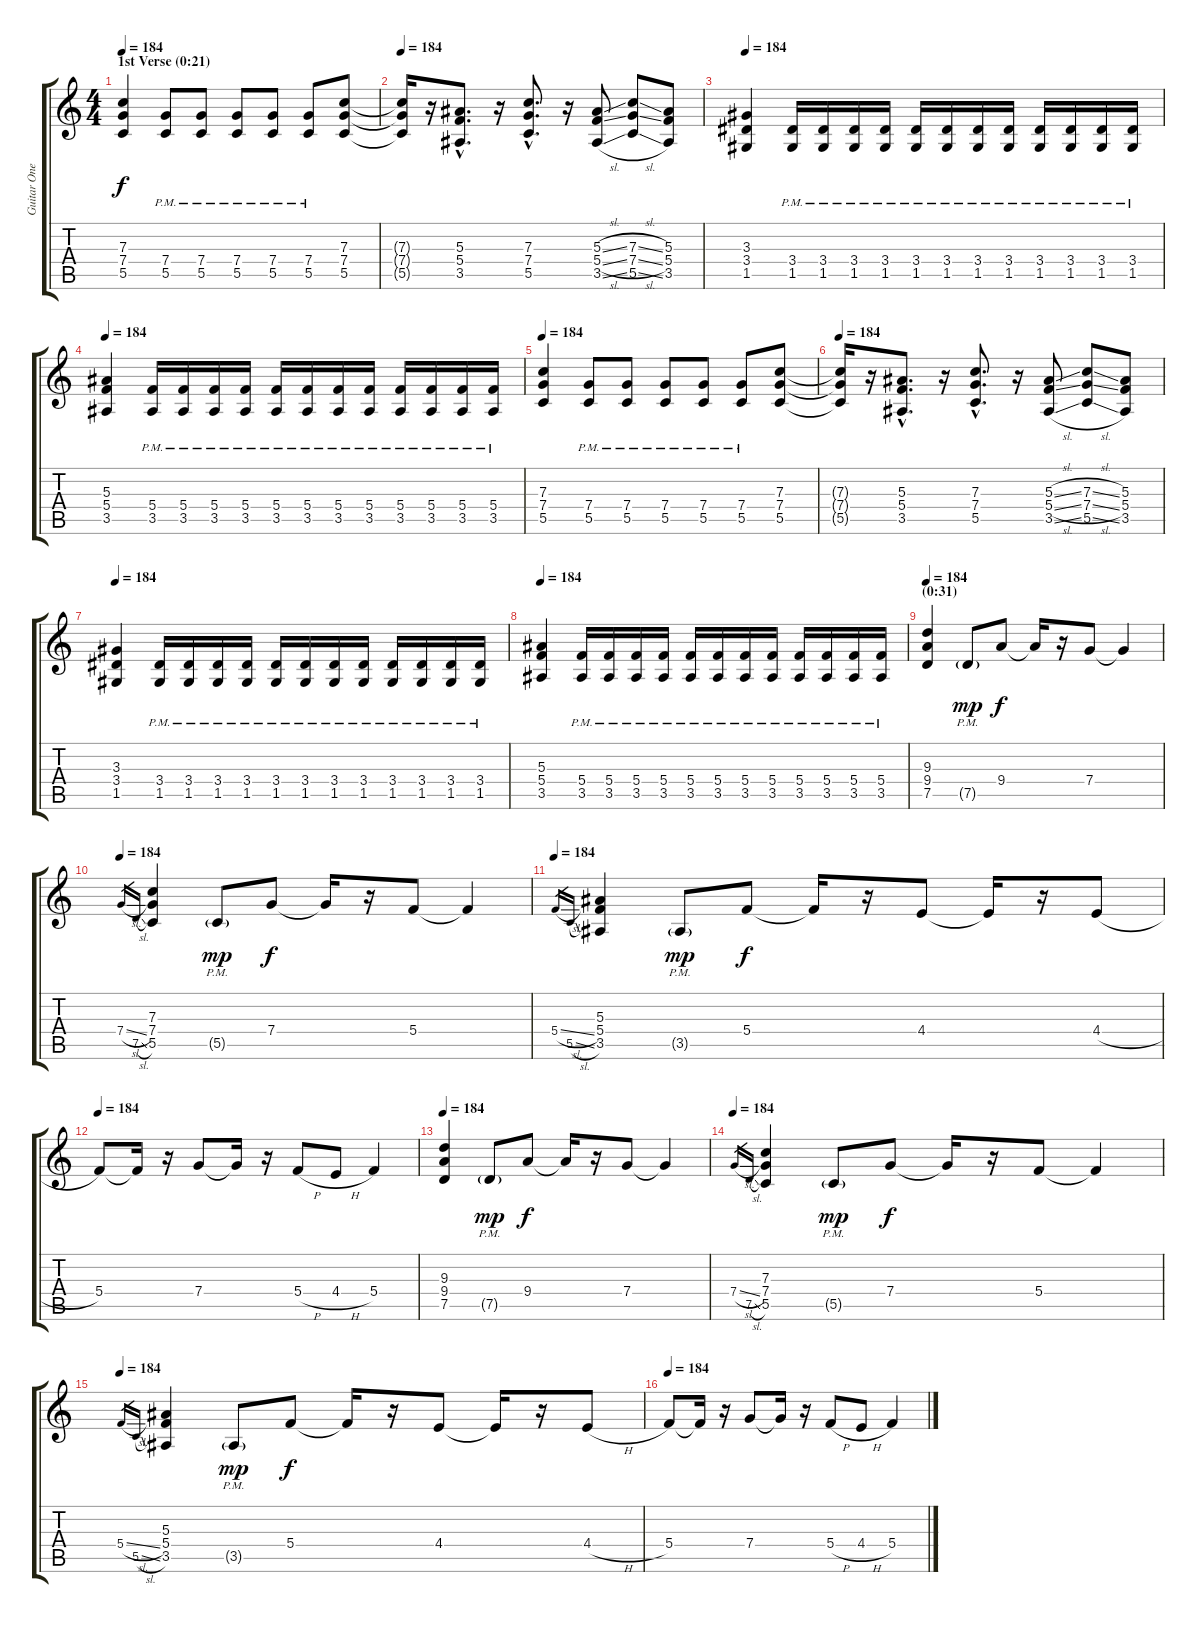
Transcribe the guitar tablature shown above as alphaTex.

\track ("Guitar One" "Guitar One") {instrument distortionguitar}
\staff {score tabs}
\tuning (D4 A3 F3 C3 G2 C2) {hide}
\ts (4 4)
\section ("" "1st Verse (0:21)")
\tempo 184
\clef g2
\ks c
(7.3 7.4 5.5).4{dy f} (7.4{pm} 5.5{pm}).8 (7.4{pm} 5.5{pm}).8 (7.4{pm} 5.5{pm}).8 (7.4{pm} 5.5{pm}).8 (7.4{pm} 5.5{pm}).8 (7.3 7.4 5.5).8 |
\tempo 184
(7.3{t} 7.4{t} 5.5{t}).16 r.16 (5.3{hac} 5.4{hac} 3.5{hac}).8{d} r.16 (7.3{hac} 7.4{hac} 5.5{hac}).8{d} r.16 (5.3{sl} 5.4{sl} 3.5{sl}).8 (7.3{sl} 7.4{sl} 5.5{sl}).8 (5.3 5.4 3.5).8 |
\tempo 184
(3.3 3.4 1.5).4 (3.4{pm} 1.5{pm}).16 (3.4{pm} 1.5{pm}).16 (3.4{pm} 1.5{pm}).16 (3.4{pm} 1.5{pm}).16 (3.4{pm} 1.5{pm}).16 (3.4{pm} 1.5{pm}).16 (3.4{pm} 1.5{pm}).16 (3.4{pm} 1.5{pm}).16 (3.4{pm} 1.5{pm}).16 (3.4{pm} 1.5{pm}).16 (3.4{pm} 1.5{pm}).16 (3.4{pm} 1.5{pm}).16 |
\tempo 184
(5.3 5.4 3.5).4 (5.4{pm} 3.5{pm}).16 (5.4{pm} 3.5{pm}).16 (5.4{pm} 3.5{pm}).16 (5.4{pm} 3.5{pm}).16 (5.4{pm} 3.5{pm}).16 (5.4{pm} 3.5{pm}).16 (5.4{pm} 3.5{pm}).16 (5.4{pm} 3.5{pm}).16 (5.4{pm} 3.5{pm}).16 (5.4{pm} 3.5{pm}).16 (5.4 3.5{pm}).16 (5.4{pm} 3.5{pm}).16 |
\tempo 184
(7.3 7.4 5.5).4 (7.4{pm} 5.5{pm}).8 (7.4{pm} 5.5{pm}).8 (7.4{pm} 5.5{pm}).8 (7.4{pm} 5.5{pm}).8 (7.4{pm} 5.5{pm}).8 (7.3 7.4 5.5).8 |
\tempo 184
(7.3{t} 7.4{t} 5.5{t}).16 r.16 (5.3{hac} 5.4{hac} 3.5{hac}).8{d} r.16 (7.3{hac} 7.4{hac} 5.5{hac}).8{d} r.16 (5.3{sl} 5.4{sl} 3.5{sl}).8 (7.3{sl} 7.4{sl} 5.5{sl}).8 (5.3 5.4 3.5).8 |
\tempo 184
(3.3 3.4 1.5).4 (3.4{pm} 1.5{pm}).16 (3.4{pm} 1.5{pm}).16 (3.4{pm} 1.5{pm}).16 (3.4{pm} 1.5{pm}).16 (3.4{pm} 1.5{pm}).16 (3.4{pm} 1.5{pm}).16 (3.4{pm} 1.5{pm}).16 (3.4{pm} 1.5{pm}).16 (3.4{pm} 1.5{pm}).16 (3.4{pm} 1.5{pm}).16 (3.4{pm} 1.5{pm}).16 (3.4{pm} 1.5{pm}).16 |
\tempo 184
(5.3 5.4 3.5).4 (5.4{pm} 3.5{pm}).16 (5.4{pm} 3.5{pm}).16 (5.4{pm} 3.5{pm}).16 (5.4{pm} 3.5{pm}).16 (5.4{pm} 3.5{pm}).16 (5.4{pm} 3.5{pm}).16 (5.4{pm} 3.5{pm}).16 (5.4{pm} 3.5{pm}).16 (5.4{pm} 3.5{pm}).16 (5.4{pm} 3.5{pm}).16 (5.4 3.5{pm}).16 (5.4{pm} 3.5{pm}).16 |
\section ("" "(0:31)")
\tempo 184
(9.3 9.4 7.5).4 7.5{g pm}.8{dy mp} 9.4.8{dy f} 9.4{t}.16 r.16 7.4.8 7.4{t}.4 |
\tempo 184
7.4{sl}.16{gr} 7.5{sl}.16{gr} (7.3 7.4 5.5).4 5.5{g pm}.8{dy mp} 7.4.8{dy f} 7.4{t}.16 r.16 5.4.8 5.4{t}.4 |
\tempo 184
5.4{sl}.16{gr} 5.5{sl}.16{gr} (5.3 5.4 3.5).4 3.5{g pm}.8{dy mp} 5.4.8{dy f} 5.4{t}.16 r.16 4.4.8 4.4{t}.16 r.16 4.4{h}.8 |
\tempo 184
5.4.8 5.4{t}.16 r.16 7.4.8 7.4{t}.16 r.16 5.4{h}.8 4.4{h}.8 5.4.4 |
\tempo 184
(9.3 9.4 7.5).4 7.5{g pm}.8{dy mp} 9.4.8{dy f} 9.4{t}.16 r.16 7.4.8 7.4{t}.4 |
\tempo 184
7.4{sl}.16{gr} 7.5{sl}.16{gr} (7.3 7.4 5.5).4 5.5{g pm}.8{dy mp} 7.4.8{dy f} 7.4{t}.16 r.16 5.4.8 5.4{t}.4 |
\tempo 184
5.4{sl}.16{gr} 5.5{sl}.16{gr} (5.3 5.4 3.5).4 3.5{g pm}.8{dy mp} 5.4.8{dy f} 5.4{t}.16 r.16 4.4.8 4.4{t}.16 r.16 4.4{h}.8 |
\tempo 184
5.4.8 5.4{t}.16 r.16 7.4.8 7.4{t}.16 r.16 5.4{h}.8 4.4{h}.8 5.4.4
